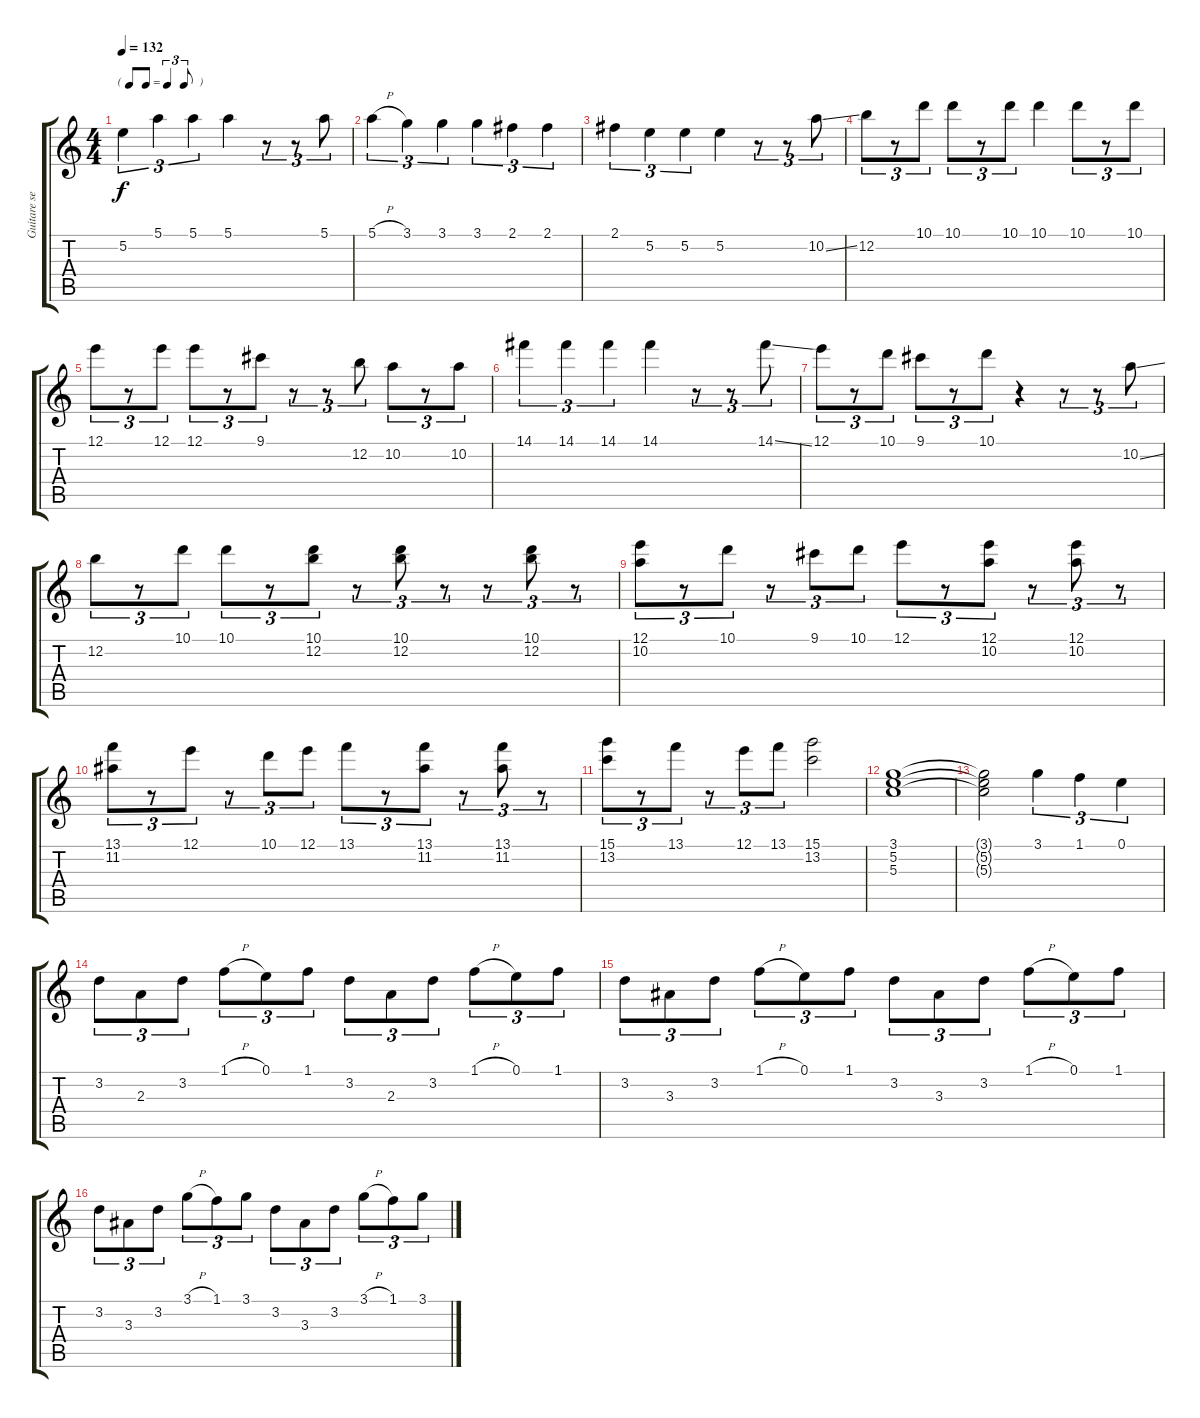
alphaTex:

\track ("Guitare seule" "Guitare se") {instrument acousticguitarsteel}
\staff {score tabs}
\tuning (E4 B3 G3 D3 A2 E2) {hide}
\ts (4 4)
\tf triplet8th
\tempo 132
\clef g2
\ks c
5.2.4{tu (3 2) dy f} 5.1.4{tu (3 2)} 5.1.4{tu (3 2)} 5.1.4 r.8{tu (3 2)} r.8{tu (3 2)} 5.1.8{tu (3 2)} |
5.1{h}.4{tu (3 2)} 3.1.4{tu (3 2)} 3.1.4{tu (3 2)} 3.1.4{tu (3 2)} 2.1.4{tu (3 2)} 2.1.4{tu (3 2)} |
2.1.4{tu (3 2)} 5.2.4{tu (3 2)} 5.2.4{tu (3 2)} 5.2.4 r.8{tu (3 2)} r.8{tu (3 2)} 10.2{ss}.8{tu (3 2)} |
12.2.8{tu (3 2)} r.8{tu (3 2)} 10.1.8{tu (3 2)} 10.1.8{tu (3 2)} r.8{tu (3 2)} 10.1.8{tu (3 2)} 10.1.4 10.1.8{tu (3 2)} r.8{tu (3 2)} 10.1.8{tu (3 2)} |
12.1.8{tu (3 2)} r.8{tu (3 2)} 12.1.8{tu (3 2)} 12.1.8{tu (3 2)} r.8{tu (3 2)} 9.1.8{tu (3 2)} r.8{tu (3 2)} r.8{tu (3 2)} 12.2.8{tu (3 2)} 10.2.8{tu (3 2)} r.8{tu (3 2)} 10.2.8{tu (3 2)} |
14.1.4{tu (3 2)} 14.1.4{tu (3 2)} 14.1.4{tu (3 2)} 14.1.4 r.8{tu (3 2)} r.8{tu (3 2)} 14.1{ss}.8{tu (3 2)} |
12.1.8{tu (3 2)} r.8{tu (3 2)} 10.1.8{tu (3 2)} 9.1.8{tu (3 2)} r.8{tu (3 2)} 10.1.8{tu (3 2)} r.4 r.8{tu (3 2)} r.8{tu (3 2)} 10.2{ss}.8{tu (3 2)} |
12.2.8{tu (3 2)} r.8{tu (3 2)} 10.1.8{tu (3 2)} 10.1.8{tu (3 2)} r.8{tu (3 2)} (10.1 12.2).8{tu (3 2)} r.8{tu (3 2)} (10.1 12.2).8{tu (3 2)} r.8{tu (3 2)} r.8{tu (3 2)} (10.1 12.2).8{tu (3 2)} r.8{tu (3 2)} |
(12.1 10.2).8{tu (3 2)} r.8{tu (3 2)} 10.1.8{tu (3 2)} r.8{tu (3 2)} 9.1.8{tu (3 2)} 10.1.8{tu (3 2)} 12.1.8{tu (3 2)} r.8{tu (3 2)} (12.1 10.2).8{tu (3 2)} r.8{tu (3 2)} (12.1 10.2).8{tu (3 2)} r.8{tu (3 2)} |
(13.1 11.2).8{tu (3 2)} r.8{tu (3 2)} 12.1.8{tu (3 2)} r.8{tu (3 2)} 10.1.8{tu (3 2)} 12.1.8{tu (3 2)} 13.1.8{tu (3 2)} r.8{tu (3 2)} (13.1 11.2).8{tu (3 2)} r.8{tu (3 2)} (13.1 11.2).8{tu (3 2)} r.8{tu (3 2)} |
(15.1 13.2).8{tu (3 2)} r.8{tu (3 2)} 13.1.8{tu (3 2)} r.8{tu (3 2)} 12.1.8{tu (3 2)} 13.1.8{tu (3 2)} (15.1 13.2).2 |
(3.1 5.2 5.3).1 |
(3.1{t} 5.2{t} 5.3{t}).2 3.1.4{tu (3 2)} 1.1.4{tu (3 2)} 0.1.4{tu (3 2)} |
3.2.8{tu (3 2)} 2.3.8{tu (3 2)} 3.2.8{tu (3 2)} 1.1{h}.8{tu (3 2)} 0.1.8{tu (3 2)} 1.1.8{tu (3 2)} 3.2.8{tu (3 2)} 2.3.8{tu (3 2)} 3.2.8{tu (3 2)} 1.1{h}.8{tu (3 2)} 0.1.8{tu (3 2)} 1.1.8{tu (3 2)} |
3.2.8{tu (3 2)} 3.3.8{tu (3 2)} 3.2.8{tu (3 2)} 1.1{h}.8{tu (3 2)} 0.1.8{tu (3 2)} 1.1.8{tu (3 2)} 3.2.8{tu (3 2)} 3.3.8{tu (3 2)} 3.2.8{tu (3 2)} 1.1{h}.8{tu (3 2)} 0.1.8{tu (3 2)} 1.1.8{tu (3 2)} |
3.2.8{tu (3 2)} 3.3.8{tu (3 2)} 3.2.8{tu (3 2)} 3.1{h}.8{tu (3 2)} 1.1.8{tu (3 2)} 3.1.8{tu (3 2)} 3.2.8{tu (3 2)} 3.3.8{tu (3 2)} 3.2.8{tu (3 2)} 3.1{h}.8{tu (3 2)} 1.1.8{tu (3 2)} 3.1.8{tu (3 2)}
